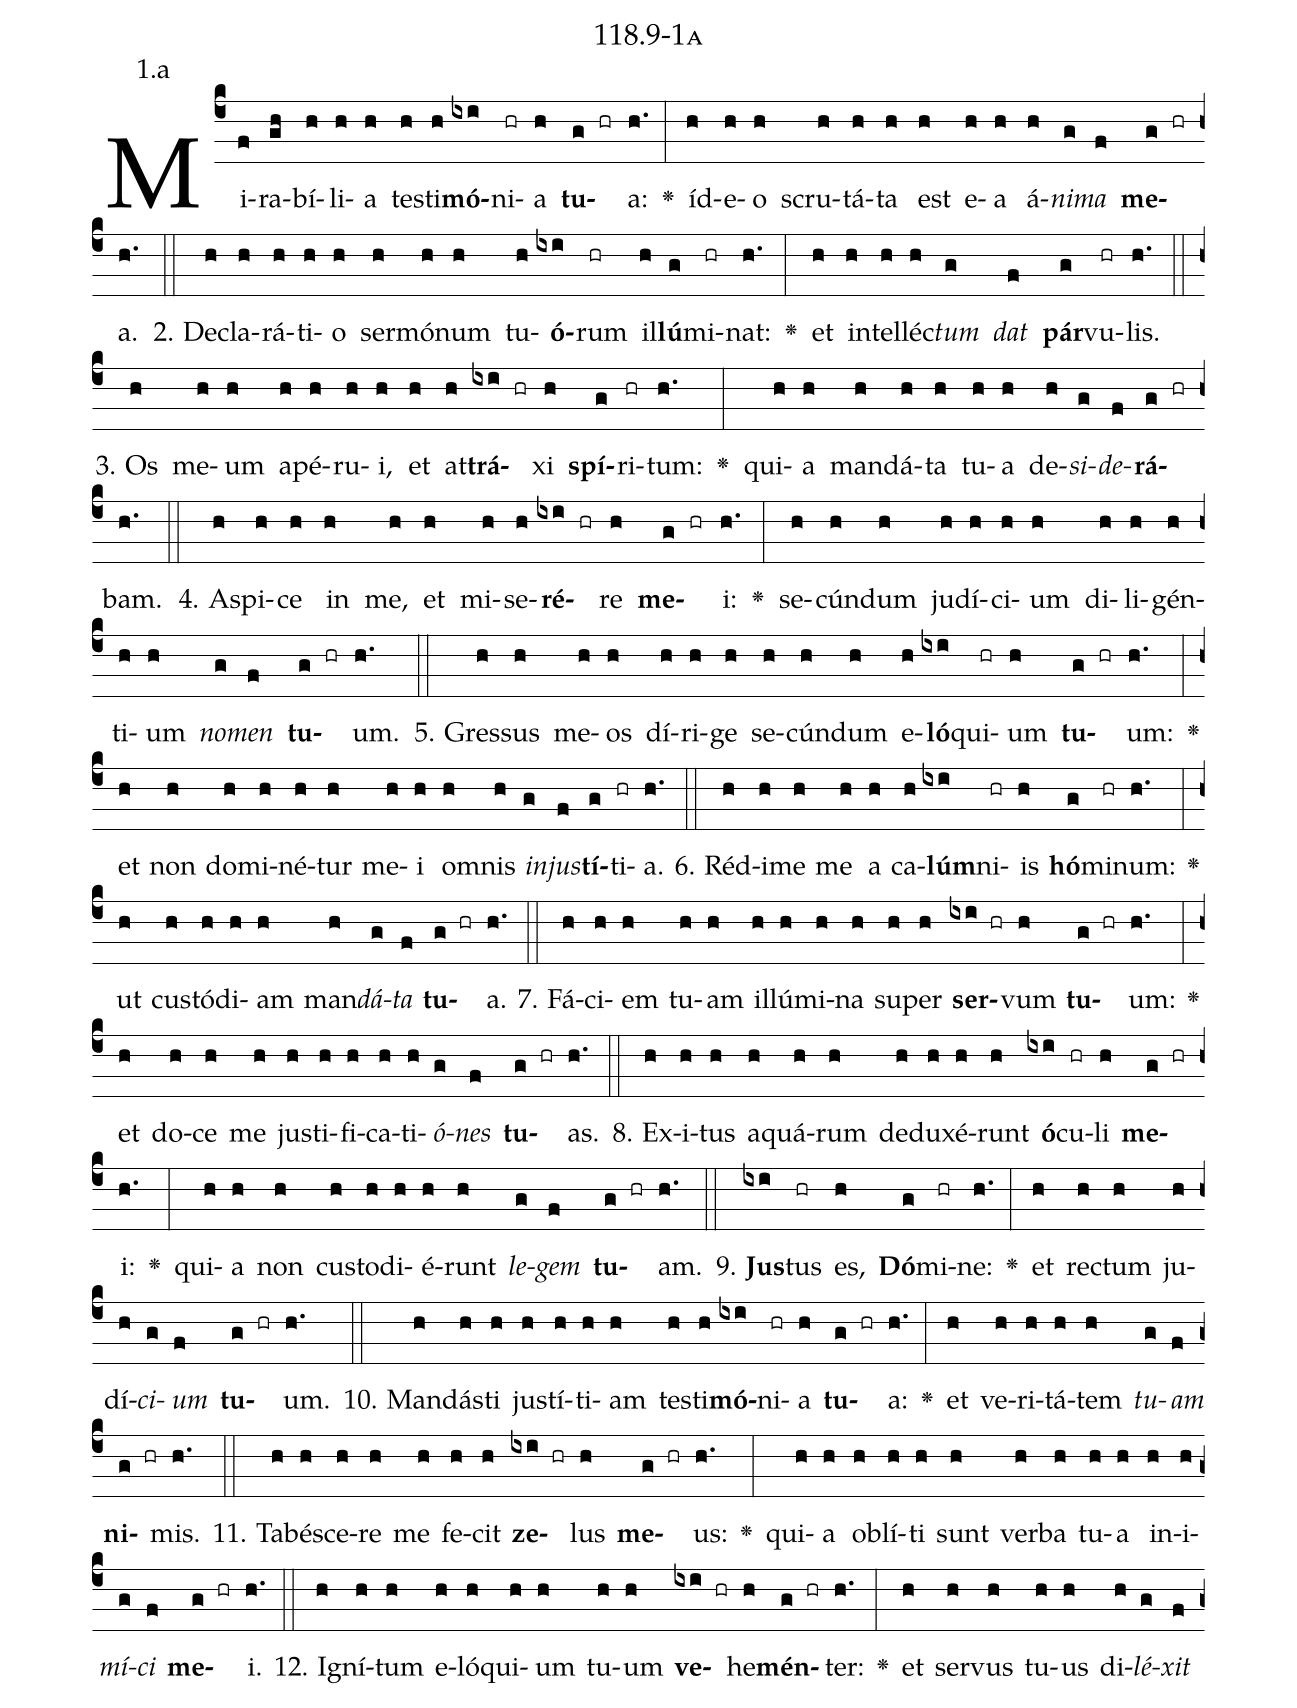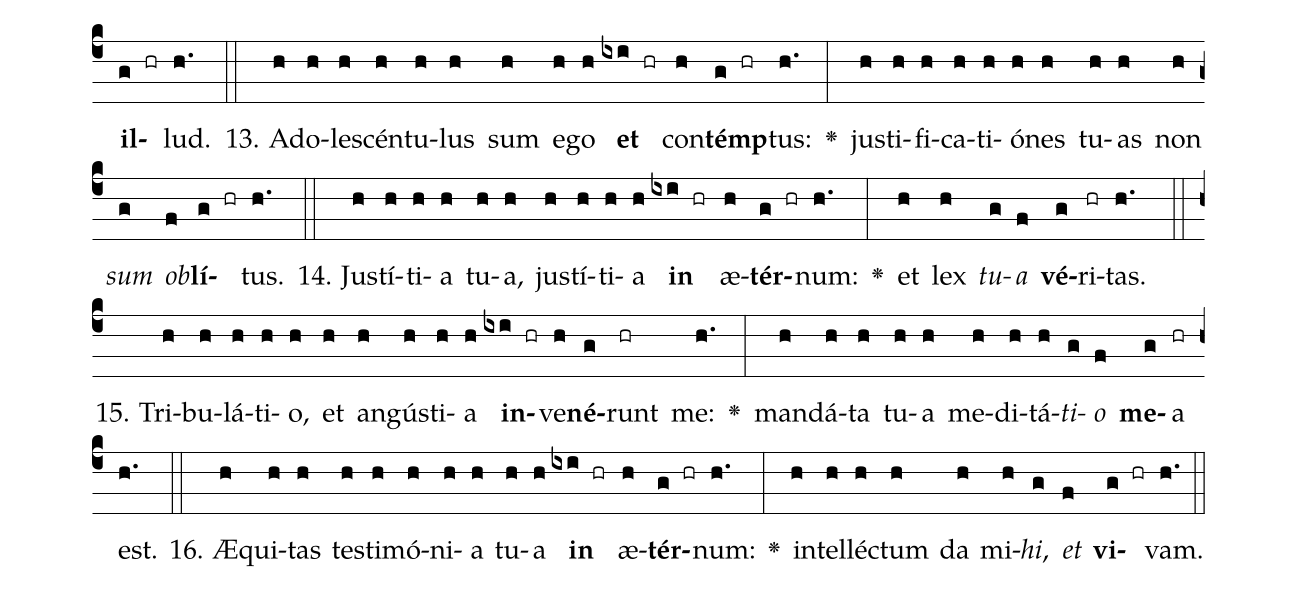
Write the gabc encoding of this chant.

name: 118.9-1a;
annotation: 1.a;
%%
(c4)Mi(f)ra(gh)bí(h)li(h)a(h) tes(h)ti(h)<b>mó</b>(ixi)ni(hr)a(h) <b>tu</b>(g hr)a:(h.) <v>\greheightstar</v>(:) íd(h)e(h)o(h) scru(h)tá(h)ta(h) est(h) e(h)a(h) á(h)<i>ni</i>(g)<i>ma</i>(f) <b>me</b>(g hr)a.(h.) (::)
2. De(h)cla(h)rá(h)ti(h)o(h) ser(h)mó(h)num(h) tu(h)<b>ó</b>(ixi)rum(hr) il(h)<b>lú</b>(g)mi(hr)nat:(h.) <v>\greheightstar</v>(:) et(h) in(h)tel(h)léc(h)<i>tum</i>(g) <i>dat</i>(f) <b>pár</b>(g)vu(hr)lis.(h.) (::)
3. Os(h) me(h)um(h) a(h)pé(h)ru(h)i,(h) et(h) at(h)<b>trá</b>(ixi hr)xi(h) <b>spí</b>(g)ri(hr)tum:(h.) <v>\greheightstar</v>(:) qui(h)a(h) man(h)dá(h)ta(h) tu(h)a(h) de(h)<i>si</i>(g)<i>de</i>(f)<b>rá</b>(g hr)bam.(h.) (::)
4. A(h)spi(h)ce(h) in(h) me,(h) et(h) mi(h)se(h)<b>ré</b>(ixi hr)re(h) <b>me</b>(g hr)i:(h.) <v>\greheightstar</v>(:) se(h)cún(h)dum(h) ju(h)dí(h)ci(h)um(h) di(h)li(h)gén(h)ti(h)um(h) <i>no</i>(g)<i>men</i>(f) <b>tu</b>(g hr)um.(h.) (::)
5. Gres(h)sus(h) me(h)os(h) dí(h)ri(h)ge(h) se(h)cún(h)dum(h) e(h)<b>ló</b>(ixi)qui(hr)um(h) <b>tu</b>(g hr)um:(h.) <v>\greheightstar</v>(:) et(h) non(h) do(h)mi(h)né(h)tur(h) me(h)i(h) om(h)nis(h) <i>in</i>(g)<i>jus</i>(f)<b>tí</b>(g)ti(hr)a.(h.) (::)
6. Réd(h)i(h)me(h) me(h) a(h) ca(h)<b>lúm</b>(ixi)ni(hr)is(h) <b>hó</b>(g)mi(hr)num:(h.) <v>\greheightstar</v>(:) ut(h) cus(h)tó(h)di(h)am(h) man(h)<i>dá</i>(g)<i>ta</i>(f) <b>tu</b>(g hr)a.(h.) (::)
7. Fá(h)ci(h)em(h) tu(h)am(h) il(h)lú(h)mi(h)na(h) su(h)per(h) <b>ser</b>(ixi hr)vum(h) <b>tu</b>(g hr)um:(h.) <v>\greheightstar</v>(:) et(h) do(h)ce(h) me(h) jus(h)ti(h)fi(h)ca(h)ti(h)<i>ó</i>(g)<i>nes</i>(f) <b>tu</b>(g hr)as.(h.) (::)
8. Ex(h)i(h)tus(h) a(h)quá(h)rum(h) de(h)du(h)xé(h)runt(h) <b>ó</b>(ixi)cu(hr)li(h) <b>me</b>(g hr)i:(h.) <v>\greheightstar</v>(:) qui(h)a(h) non(h) cus(h)to(h)di(h)é(h)runt(h) <i>le</i>(g)<i>gem</i>(f) <b>tu</b>(g hr)am.(h.) (::)
9. <b>Jus</b>(ixi)tus(hr) es,(h) <b>Dó</b>(g)mi(hr)ne:(h.) <v>\greheightstar</v>(:) et(h) rec(h)tum(h) ju(h)dí(h)<i>ci</i>(g)<i>um</i>(f) <b>tu</b>(g hr)um.(h.) (::)
10. Man(h)dás(h)ti(h) jus(h)tí(h)ti(h)am(h) tes(h)ti(h)<b>mó</b>(ixi)ni(hr)a(h) <b>tu</b>(g hr)a:(h.) <v>\greheightstar</v>(:) et(h) ve(h)ri(h)tá(h)tem(h) <i>tu</i>(g)<i>am</i>(f) <b>ni</b>(g hr)mis.(h.) (::)
11. Ta(h)bé(h)sce(h)re(h) me(h) fe(h)cit(h) <b>ze</b>(ixi hr)lus(h) <b>me</b>(g hr)us:(h.) <v>\greheightstar</v>(:) qui(h)a(h) ob(h)lí(h)ti(h) sunt(h) ver(h)ba(h) tu(h)a(h) in(h)i(h)<i>mí</i>(g)<i>ci</i>(f) <b>me</b>(g hr)i.(h.) (::)
12. I(h)gní(h)tum(h) e(h)ló(h)qui(h)um(h) tu(h)um(h) <b>ve</b>(ixi hr)he(h)<b>mén</b>(g hr)ter:(h.) <v>\greheightstar</v>(:) et(h) ser(h)vus(h) tu(h)us(h) di(h)<i>lé</i>(g)<i>xit</i>(f) <b>il</b>(g hr)lud.(h.) (::)
13. Ad(h)o(h)le(h)scén(h)tu(h)lus(h) sum(h) e(h)go(h) <b>et</b>(ixi hr) con(h)<b>témp</b>(g hr)tus:(h.) <v>\greheightstar</v>(:) jus(h)ti(h)fi(h)ca(h)ti(h)ó(h)nes(h) tu(h)as(h) non(h) <i>sum</i>(g) <i>ob</i>(f)<b>lí</b>(g hr)tus.(h.) (::)
14. Jus(h)tí(h)ti(h)a(h) tu(h)a,(h) jus(h)tí(h)ti(h)a(h) <b>in</b>(ixi hr) æ(h)<b>tér</b>(g hr)num:(h.) <v>\greheightstar</v>(:) et(h) lex(h) <i>tu</i>(g)<i>a</i>(f) <b>vé</b>(g)ri(hr)tas.(h.) (::)
15. Tri(h)bu(h)lá(h)ti(h)o,(h) et(h) an(h)gús(h)ti(h)a(h) <b>in</b>(ixi hr)ve(h)<b>né</b>(g)runt(hr) me:(h.) <v>\greheightstar</v>(:) man(h)dá(h)ta(h) tu(h)a(h) me(h)di(h)tá(h)<i>ti</i>(g)<i>o</i>(f) <b>me</b>(g)a(hr) est.(h.) (::)
16. Æ(h)qui(h)tas(h) tes(h)ti(h)mó(h)ni(h)a(h) tu(h)a(h) <b>in</b>(ixi hr) æ(h)<b>tér</b>(g hr)num:(h.) <v>\greheightstar</v>(:) in(h)tel(h)léc(h)tum(h) da(h) mi(h)<i>hi</i>,(g) <i>et</i>(f) <b>vi</b>(g hr)vam.(h.) (::)
